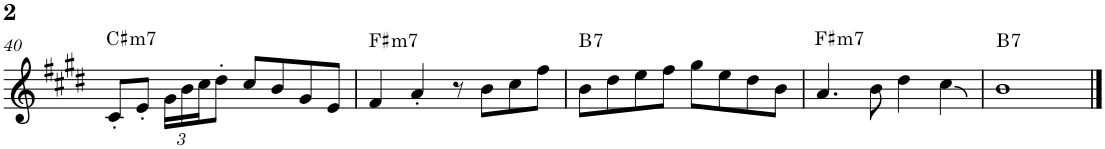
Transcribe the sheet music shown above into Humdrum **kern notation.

**kern	**harte
*part1	*part1
*staff1	*
*I"Alto Saxophone	*
*I'A. Sax.	*
!!LO:PB:g=z
*clefG2	*
*Trd5c9	*
*k[f#c#g#d#]	*
*M4/4	*
=40	=40
!	!LO:H:kt=m7
8c#'/L	C#:min7
8e'/J	.
*Xbrackettup	*
24g#\LL	.
24b\	.
24cc#\J	.
8dd#'\J	.
8cc#/L	.
8b/	.
8g#/	.
8e/J	.
=41	=41
!	!LO:H:kt=m7
4f#/	F#:min7
4a'/	.
8r	.
8b\L	.
8cc#\	.
8ff#\J	.
=42	=42
!	!LO:H:kt=7
8b\L	B:7
8dd#\	.
8ee\	.
8ff#\J	.
8gg#\L	.
8ee\	.
8dd#\	.
8b\J	.
=43	=43
!	!LO:H:kt=m7
4.a/	F#:min7
8b\	.
4dd#\	.
4cc#\	.
=44	=44
!	!LO:H:kt=7
1b	B:7
==	==
*-	*-
